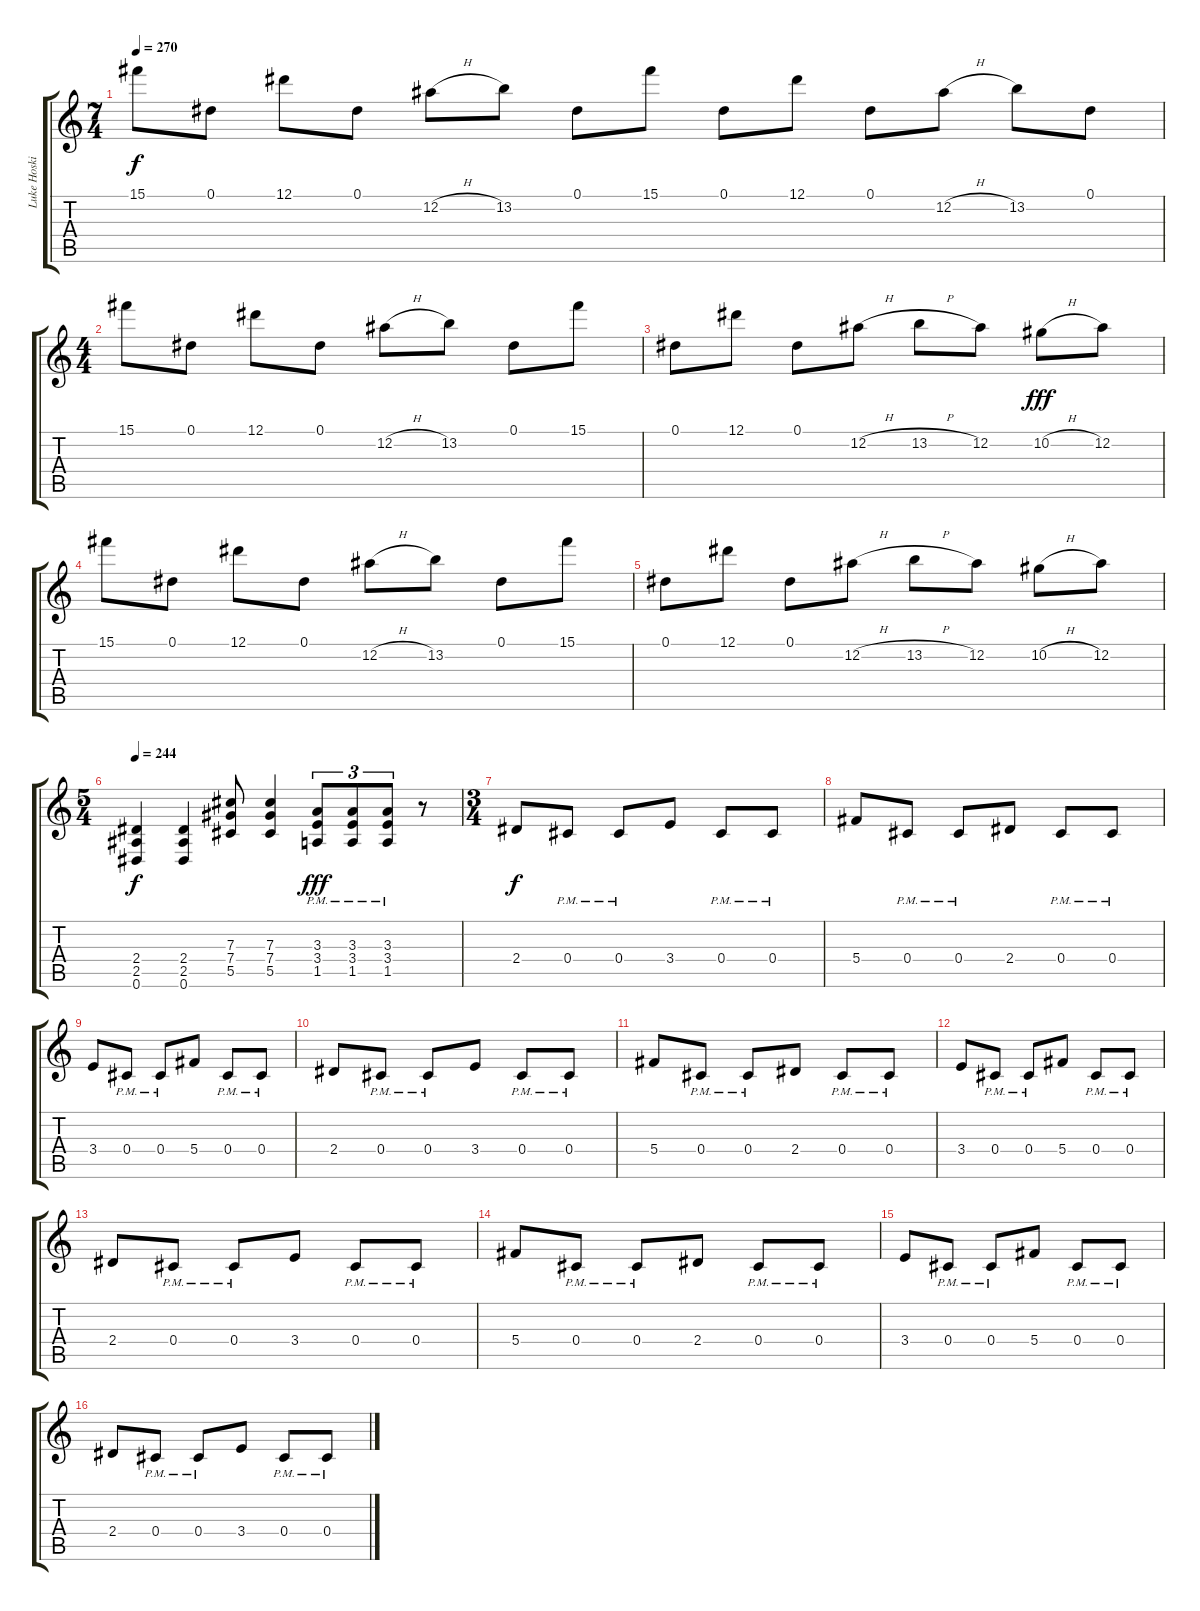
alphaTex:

\track ("Luke Hoskin" "Luke Hoski") {instrument overdrivenguitar}
\staff {score tabs}
\tuning (Eb4 Bb3 Gb3 Db3 Ab2 Eb2) {hide}
\ts (7 4)
\tempo 270
\clef g2
\ks c
15.1.8{dy f} 0.1.8 12.1.8 0.1.8 12.2{h}.8 13.2.8 0.1.8 15.1.8 0.1.8 12.1.8 0.1.8 12.2{h}.8 13.2.8 0.1.8 |
\ts (4 4)
15.1.8 0.1.8 12.1.8 0.1.8 12.2{h}.8 13.2.8 0.1.8 15.1.8 |
0.1.8 12.1.8 0.1.8 12.2{h}.8 13.2{h}.8 12.2.8 10.2{h}.8{dy fff} 12.2.8 |
15.1.8 0.1.8 12.1.8 0.1.8 12.2{h}.8 13.2.8 0.1.8 15.1.8 |
0.1.8 12.1.8 0.1.8 12.2{h}.8 13.2{h}.8 12.2.8 10.2{h}.8 12.2.8 |
\ts (5 4)
\tempo 244
(2.4 2.5 0.6).4{dy f volume 13 balance 4} (2.4 2.5 0.6).4 (7.3 7.4 5.5).8 (7.3 7.4 5.5).4 (3.3{pm} 3.4{pm} 1.5{pm}).8{tu (3 2) dy fff} (3.3{pm} 3.4{pm} 1.5{pm}).8{tu (3 2)} (3.3{pm} 3.4{pm} 1.5{pm}).8{tu (3 2)} r.8 |
\ts (3 4)
2.4.8{dy f} 0.4{pm}.8 0.4{pm}.8 3.4.8 0.4{pm}.8 0.4{pm}.8 |
5.4.8 0.4{pm}.8 0.4{pm}.8 2.4.8 0.4{pm}.8 0.4{pm}.8 |
3.4.8 0.4{pm}.8 0.4{pm}.8 5.4.8 0.4{pm}.8 0.4{pm}.8 |
2.4.8 0.4{pm}.8 0.4{pm}.8 3.4.8 0.4{pm}.8 0.4{pm}.8 |
5.4.8 0.4{pm}.8 0.4{pm}.8 2.4.8 0.4{pm}.8 0.4{pm}.8 |
3.4.8 0.4{pm}.8 0.4{pm}.8 5.4.8 0.4{pm}.8 0.4{pm}.8 |
2.4.8 0.4{pm}.8 0.4{pm}.8 3.4.8 0.4{pm}.8 0.4{pm}.8 |
5.4.8 0.4{pm}.8 0.4{pm}.8 2.4.8 0.4{pm}.8 0.4{pm}.8 |
3.4.8 0.4{pm}.8 0.4{pm}.8 5.4.8 0.4{pm}.8 0.4{pm}.8 |
2.4.8 0.4{pm}.8 0.4{pm}.8 3.4.8 0.4{pm}.8 0.4{pm}.8
